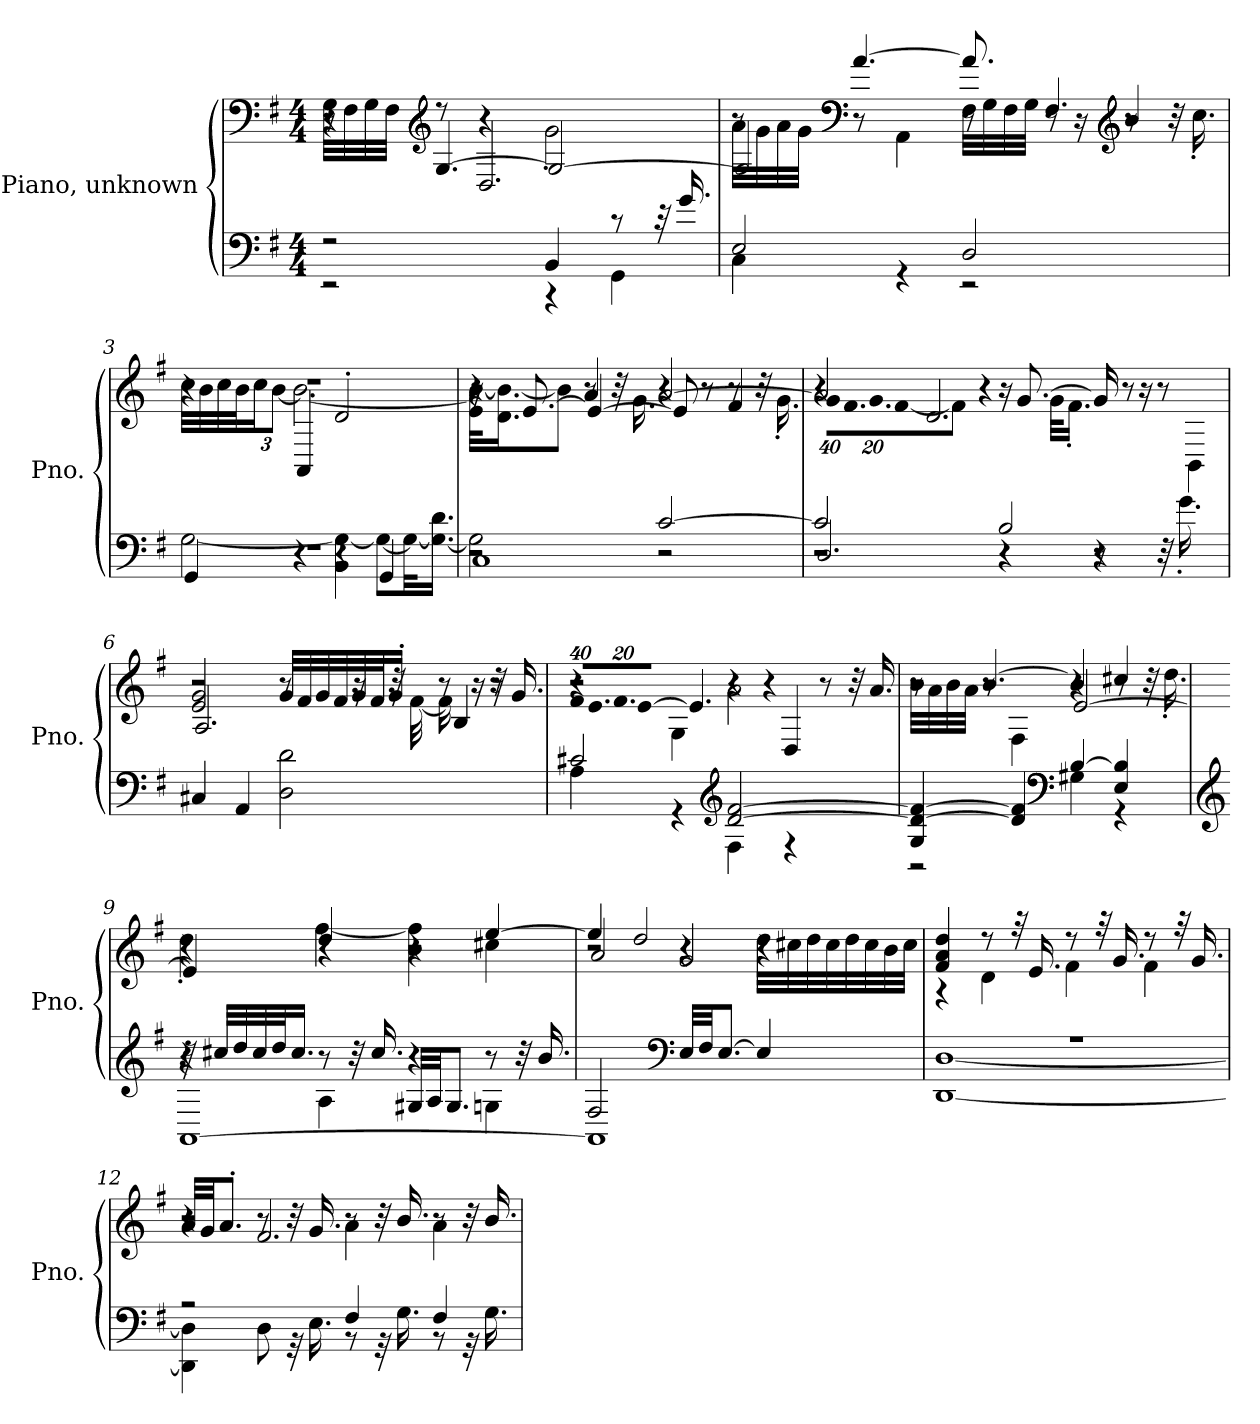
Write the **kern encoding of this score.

**kern	**kern
*part1	*part1
*staff2	*staff1
*I"Piano, unknown	*
*I'Pno.	*
*clefF4	*clefF4
*k[f#]	*k[f#]
*M4/4	*M4/4
*MM120	*MM120
=1	=1
*^	*^
*	*	*	*^
2r	2r	4r	32G\LLL	8r
.	.	.	32F#\	.
.	.	.	32G\	.
.	.	.	32F#\JJJ	.
*	*	*clefG2	*	*
.	.	.	8r	[4.G/
.	.	2.D/	4r	.
4BB/	4r	.	2g'\	2G/_
8r	4GG\	.	.	.
32r	.	.	.	.
16.g/	.	.	.	.
=2	=2	=2	=2	=2
2E/	4C\	8r	32a\LLL	2G/]
.	.	.	32g\	.
.	.	.	32a\	.
.	.	.	32g\JJJ	.
*	*	*clefF4	*	*
.	.	[4.a/	8r	.
.	4r	.	4AA\	.
2D/	2r	8.a/]	32F#\LLL	8r
.	.	.	32G\	.
.	.	.	32F#\	.
.	.	.	32G\JJJ	.
.	.	.	8r	4.F#/
.	.	16r	.	.
*	*	*clefG2	*	*
.	.	4b/	8r	.
.	.	.	32r	.
.	.	.	16.cc'\	.
!!LO:LB:g=z	!!	!!
=3	=3	=3	=3	=3
*	*^	*	*	*
1r	[2G\	4GG/	1r	32cc\LLL	4r
.	.	.	.	32b\	.
.	.	.	.	32cc\	.
.	.	.	.	32b\J	.
*	*	*	*	*Xbrackettup	*
.	.	.	.	24cc\J	.
.	.	.	.	[12b\J	.
.	.	4r	.	2.b\_	4AA/
.	4BB\ 4G\_	4r	.	.	2d'/
.	8G\L_	4GG/	.	.	.
.	32G\KL_	.	.	.	.
.	16.G\_ 16.d\JJ	.	.	.	.
=4	=4	=4	=4	=4	=4
2r	2G\]	1C	4r	32e\ 32b\_KLL	16r
.	.	.	.	16.d\ 16.b\_J	.
.	.	.	.	.	[8.e/
.	.	.	.	8b\J]	.
.	.	.	4a/	8r	4e/_
.	.	.	.	32r	.
.	.	.	.	16.g\	.
[2c/	2r	.	[2a/	4r	8e/]
.	.	.	.	.	8r
.	.	.	.	8r	4f#/
.	.	.	.	32r	.
.	.	.	.	16.g'\	.
!!LO:LB:g=z	!!	!!
=5	=5	=5	=5	=5	=5
!	!	!	!	!LO:N:vis=32	!
2c/]	2r	2.D/	2a/]	640%23g\LLL	4r
!	!	!	!	!LO:N:vis=64.	!
.	.	.	.	640%17f#\L	.
!	!	!	!	!LO:N:vis=64.	!
.	.	.	.	640%17g\J	.
!	!	!	!	!LO:N:vis=32	!
.	.	.	.	[640%23f#\JJ	.
.	.	.	.	8f#\J]	.
.	.	.	.	4r	2.d/
2B/	4r	.	16r	32g\KLL	.
.	.	.	.	16.f#'\JJ	.
.	.	.	[8.g/	.	.
.	.	.	.	8r	.
.	8r	4r	16g/]	4BB\	.
.	.	.	16r	.	.
.	32r	.	8r	.	.
.	16.g'\	.	.	.	.
*v	*v	*v	*	*	*
=6	=6	=6	=6
4C#X/	2e/ 2g/	2r	2.A/
4AA/	.	.	.
2D\ 2d\	32g/LLL	8r	.
.	32f#/	.	.
.	32g/	.	.
.	32f#/	.	.
.	32g/	16r	.
.	32f#/J	.	.
.	16g'/JJ	32r	.
.	.	[32f#\	.
.	8r	16f#\]	4B/
.	.	16r	.
.	32r	8r	.
.	16.g/	.	.
!!LO:LB:g=z	!!	!!
=7	=7	=7	=7
*^	*	*	*
!	!	!LO:N:vis=32	!	!
2c#X/	4A\	640%23f#/LLL	4r	2r
!	!	!LO:N:vis=64.	!	!
.	.	640%17e/L	.	.
!	!	!LO:N:vis=64.	!	!
.	.	640%17f#/J	.	.
!	!	!LO:N:vis=32	!	!
.	.	[640%23e/JJJ	.	.
.	.	4.e/]	.	.
.	4r	.	4G\	.
*clefG2	*	*	*	*
[2d/ [2f#/	4F#\	4r	2a\	4r
.	4r	8r	.	4D/
.	.	32r	.	.
.	.	16.a/	.	.
=8	=8	=8	=8	=8
4G/ 4d/_ 4f#/_	2r	8r	32b\LLL	2r
.	.	.	32a\	.
.	.	.	32b\	.
.	.	.	32a\JJJ	.
.	.	[4.b/	8r	.
4d/] 4f#/]	.	.	4F#\	.
*clefF4	*	*	*	*
[4B/	4G#X\	4b/]	4r	[2e/
4E/ 4B/]	4r	4cc#X/	8r	.
.	.	.	32r	.
.	.	.	16.dd'\	.
*v	*v	*	*	*
!!LO:LB:g=z	!!	!!
=9	=9	=9	=9
*clefG2	*	*	*
*^	*	*	*
*	*^	*	*	*
32r	4r	[1AA	4r	4dd'\	4e/]
32cc#X/LLL	.	.	.	.	.
32dd/	.	.	.	.	.
32cc#/	.	.	.	.	.
32dd/J	.	.	.	.	.
16.cc#/JJ	.	.	.	.	.
8r	4A\	.	4dd/	[4ff#\	4r
32r	.	.	.	.	.
16.cc#/	.	.	.	.	.
32G#X/LLL	4r	.	4r	4b\ 4ff#\]	2r
32A/JJ	.	.	.	.	.
8.G#/J	.	.	.	.	.
8r	4Gn\	.	[4ee/	4cc#X\	.
32r	.	.	.	.	.
16.b/	.	.	.	.	.
*	*v	*v	*	*	*
=10	=10	=10	=10	=10
2F#/	1AA]	4ee/]	2r	2a/
.	.	2dd/	.	.
*clefF4	*	*	*	*
32E/LLL	.	.	4r	2g/
32F#/JJ	.	.	.	.
[8.E/J	.	.	.	.
4E/]	.	4r	32dd\LLL	.
.	.	.	32cc#X\	.
.	.	.	32dd\	.
.	.	.	32cc#\	.
.	.	.	32dd\	.
.	.	.	32cc#\	.
.	.	.	32b\	.
.	.	.	32cc#\JJJ	.
*	*	*	*v	*v
!!LO:LB:g=z
=11	=11	=11	=11
1r	[1DD [1D	4f#/ 4a/ 4dd/	4r
.	.	8r	4d\
.	.	32r	.
.	.	16.e/	.
.	.	8r	4f#\
.	.	32r	.
.	.	16.g/	.
.	.	8r	4f#\
.	.	32r	.
.	.	16.g/	.
=12	=12	=12	=12
*	*	*	*^
2r	4DD\] 4D\]	32a/LLL	2r	4r
.	.	32g/JJ	.	.
.	.	8.a'/J	.	.
.	8D\	8r	.	2.f#/
.	32r	32r	.	.
.	16.E\	16.g/	.	.
4F#/	8r	8r	4a\	.
.	32r	32r	.	.
.	16.G\	16.b/	.	.
4F#/	8r	8r	4a\	.
.	32r	32r	.	.
.	16.G\	16.b/	.	.
*v	*v	*	*	*
*	*v	*v	*v
=	=
*-	*-
